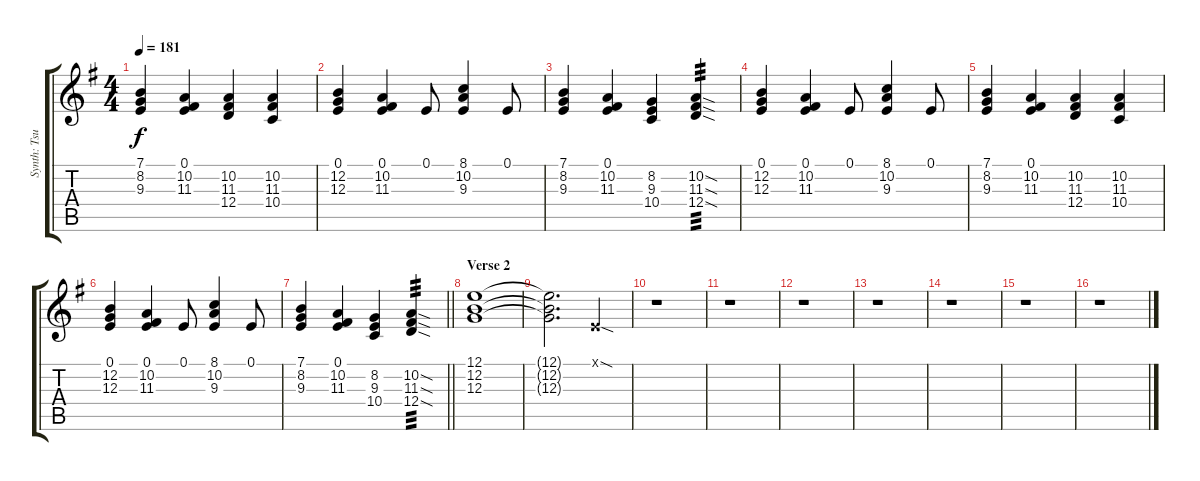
\track ("Synth: Tsumugi Kotobuki" "Synth: Tsu") {instrument pad8sweep}
\staff {score tabs}
\tuning (E4 B3 G3 D3 A2 E2) {hide}
\ts (4 4)
\tempo 181
\clef g2
\ks g
(7.1 8.2 9.3).4{dy f} (0.1 10.2 11.3).4 (10.2 11.3 12.4).4 (10.2 11.3 10.4).4 |
(0.1 12.2 12.3).4 (0.1 10.2 11.3).4 0.1.8 (8.1 10.2 9.3).4 0.1.8 |
(7.1 8.2 9.3).4 (0.1 10.2 11.3).4 (8.2 9.3 10.4).4 (10.2{sod} 11.3{sod} 12.4{sod}).4{tp 3} |
(0.1 12.2 12.3).4 (0.1 10.2 11.3).4 0.1.8 (8.1 10.2 9.3).4 0.1.8 |
(7.1 8.2 9.3).4 (0.1 10.2 11.3).4 (10.2 11.3 12.4).4 (10.2 11.3 10.4).4 |
(0.1 12.2 12.3).4 (0.1 10.2 11.3).4 0.1.8 (8.1 10.2 9.3).4 0.1.8 |
\barLineRight lightlight
(7.1 8.2 9.3).4 (0.1 10.2 11.3).4 (8.2 9.3 10.4).4 (10.2{sod} 11.3{sod} 12.4{sod}).4{tp 3} |
\section ("" "Verse 2")
(12.1 12.2 12.3).1 |
(12.1{t} 12.2{t} 12.3{t}).2{d} 0.1{sod x}.4 |
r.1 |
r.1 |
r.1 |
r.1 |
r.1 |
r.1 |
r.1
